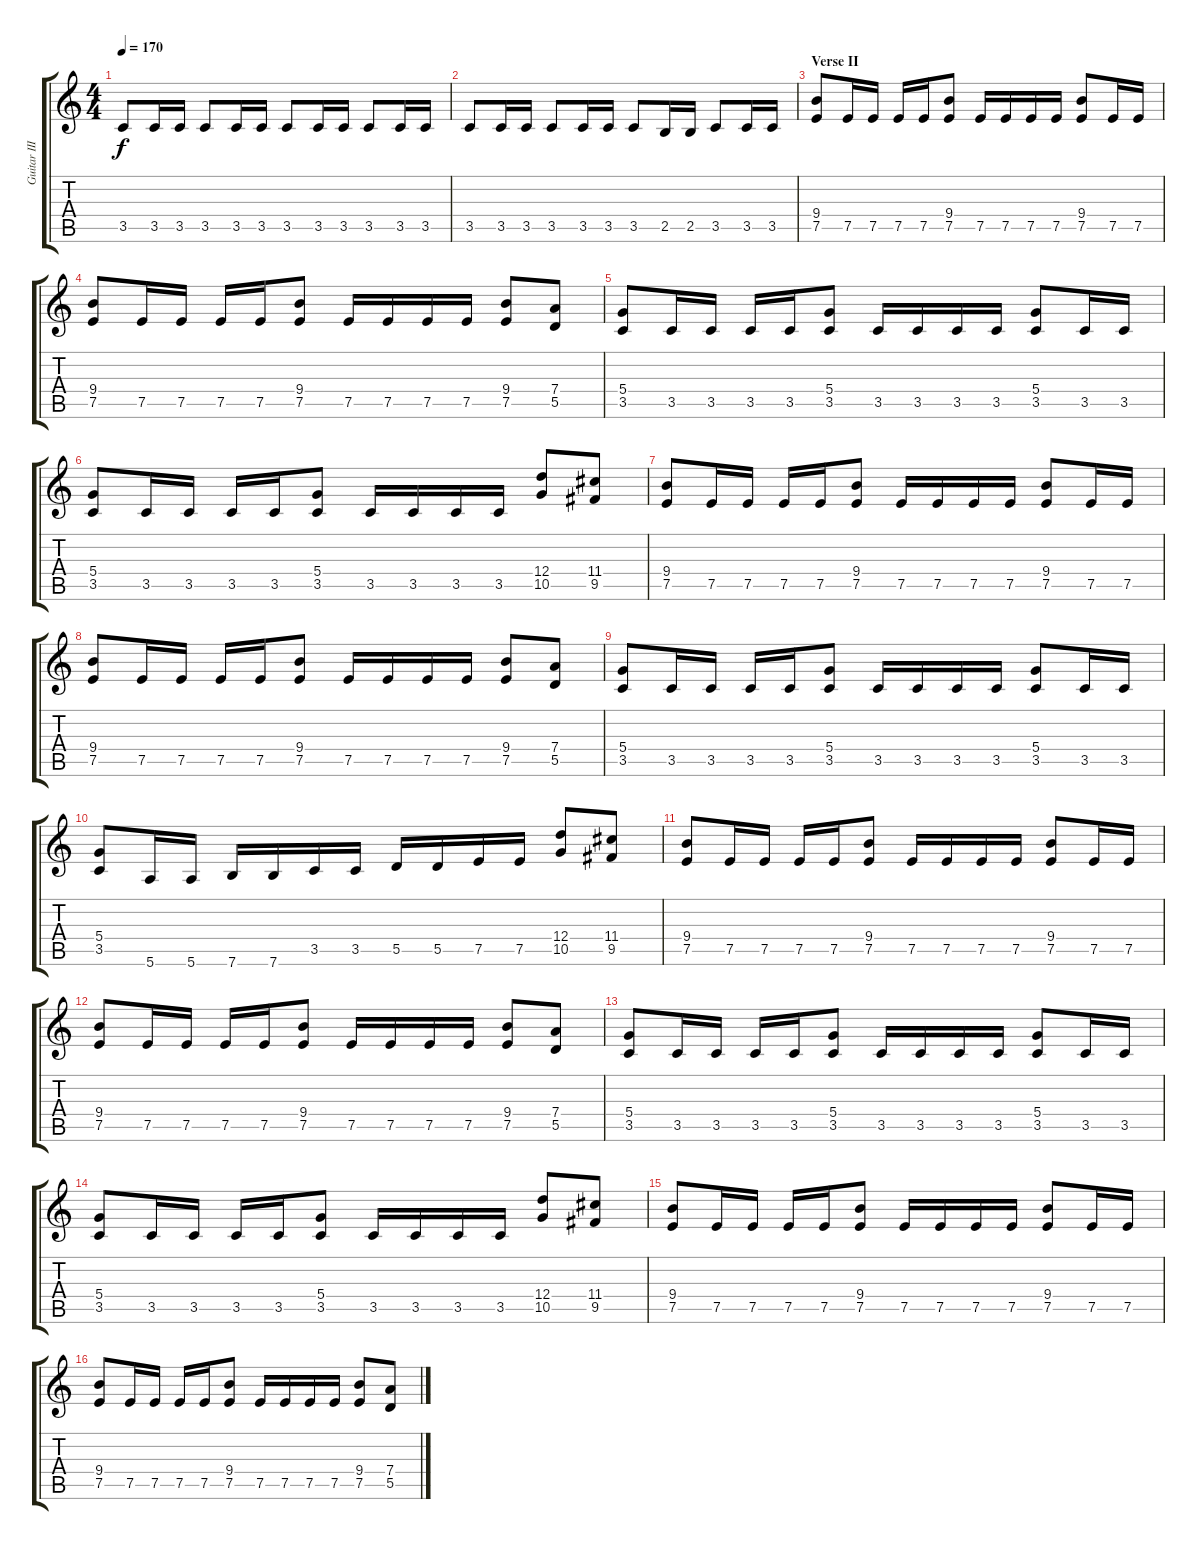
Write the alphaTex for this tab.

\track ("Guitar III" "Guitar III") {instrument distortionguitar}
\staff {score tabs}
\tuning (E4 B3 G3 D3 A2 E2) {hide}
\ts (4 4)
\tempo 170
\clef g2
\ks c
3.5.8{dy f} 3.5.16 3.5.16 3.5.8 3.5.16 3.5.16 3.5.8 3.5.16 3.5.16 3.5.8 3.5.16 3.5.16 |
3.5.8 3.5.16 3.5.16 3.5.8 3.5.16 3.5.16 3.5.8 2.5.16 2.5.16 3.5.8 3.5.16 3.5.16 |
\section ("" "Verse II")
(9.4 7.5).8 7.5.16 7.5.16 7.5.16 7.5.16 (9.4 7.5).8 7.5.16 7.5.16 7.5.16 7.5.16 (9.4 7.5).8 7.5.16 7.5.16 |
(9.4 7.5).8 7.5.16 7.5.16 7.5.16 7.5.16 (9.4 7.5).8 7.5.16 7.5.16 7.5.16 7.5.16 (9.4 7.5).8 (7.4 5.5).8 |
(5.4 3.5).8 3.5.16 3.5.16 3.5.16 3.5.16 (5.4 3.5).8 3.5.16 3.5.16 3.5.16 3.5.16 (5.4 3.5).8 3.5.16 3.5.16 |
(5.4 3.5).8 3.5.16 3.5.16 3.5.16 3.5.16 (5.4 3.5).8 3.5.16 3.5.16 3.5.16 3.5.16 (12.4 10.5).8 (11.4 9.5).8 |
(9.4 7.5).8 7.5.16 7.5.16 7.5.16 7.5.16 (9.4 7.5).8 7.5.16 7.5.16 7.5.16 7.5.16 (9.4 7.5).8 7.5.16 7.5.16 |
(9.4 7.5).8 7.5.16 7.5.16 7.5.16 7.5.16 (9.4 7.5).8 7.5.16 7.5.16 7.5.16 7.5.16 (9.4 7.5).8 (7.4 5.5).8 |
(5.4 3.5).8 3.5.16 3.5.16 3.5.16 3.5.16 (5.4 3.5).8 3.5.16 3.5.16 3.5.16 3.5.16 (5.4 3.5).8 3.5.16 3.5.16 |
(5.4 3.5).8 5.6.16 5.6.16 7.6.16 7.6.16 3.5.16 3.5.16 5.5.16 5.5.16 7.5.16 7.5.16 (12.4 10.5).8 (11.4 9.5).8 |
(9.4 7.5).8 7.5.16 7.5.16 7.5.16 7.5.16 (9.4 7.5).8 7.5.16 7.5.16 7.5.16 7.5.16 (9.4 7.5).8 7.5.16 7.5.16 |
(9.4 7.5).8 7.5.16 7.5.16 7.5.16 7.5.16 (9.4 7.5).8 7.5.16 7.5.16 7.5.16 7.5.16 (9.4 7.5).8 (7.4 5.5).8 |
(5.4 3.5).8 3.5.16 3.5.16 3.5.16 3.5.16 (5.4 3.5).8 3.5.16 3.5.16 3.5.16 3.5.16 (5.4 3.5).8 3.5.16 3.5.16 |
(5.4 3.5).8 3.5.16 3.5.16 3.5.16 3.5.16 (5.4 3.5).8 3.5.16 3.5.16 3.5.16 3.5.16 (12.4 10.5).8 (11.4 9.5).8 |
(9.4 7.5).8 7.5.16 7.5.16 7.5.16 7.5.16 (9.4 7.5).8 7.5.16 7.5.16 7.5.16 7.5.16 (9.4 7.5).8 7.5.16 7.5.16 |
(9.4 7.5).8 7.5.16 7.5.16 7.5.16 7.5.16 (9.4 7.5).8 7.5.16 7.5.16 7.5.16 7.5.16 (9.4 7.5).8 (7.4 5.5).8
